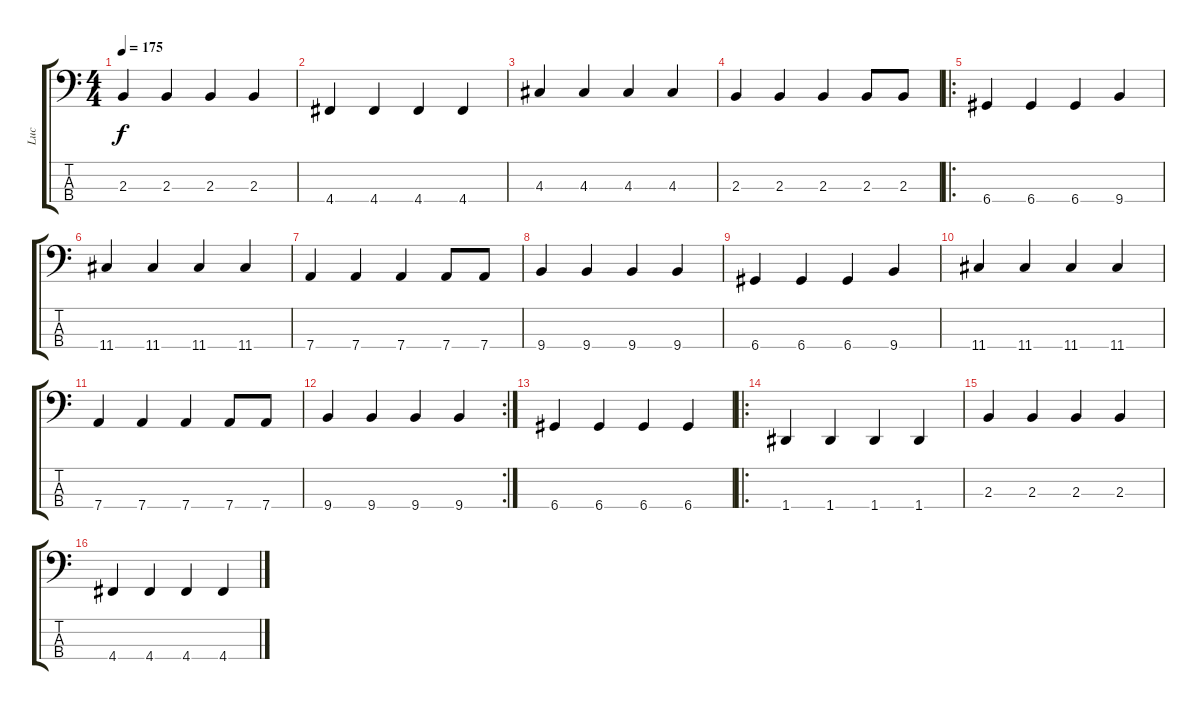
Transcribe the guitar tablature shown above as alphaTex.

\track ("Luc" "Luc") {instrument electricbassfinger}
\staff {score tabs}
\tuning (G2 D2 A1 D1) {hide}
\ts (4 4)
\tempo 175
\clef f4
\ks c
2.3.4{dy f} 2.3.4 2.3.4 2.3.4 |
4.4.4 4.4.4 4.4.4 4.4.4 |
4.3.4 4.3.4 4.3.4 4.3.4 |
2.3.4 2.3.4 2.3.4 2.3.8 2.3.8 |
\ro
6.4.4 6.4.4 6.4.4 9.4.4 |
11.4.4 11.4.4 11.4.4 11.4.4 |
7.4.4 7.4.4 7.4.4 7.4.8 7.4.8 |
9.4.4 9.4.4 9.4.4 9.4.4 |
6.4.4 6.4.4 6.4.4 9.4.4 |
11.4.4 11.4.4 11.4.4 11.4.4 |
7.4.4 7.4.4 7.4.4 7.4.8 7.4.8 |
\rc 2
9.4.4 9.4.4 9.4.4 9.4.4 |
6.4.4 6.4.4 6.4.4 6.4.4 |
\ro
1.4.4 1.4.4 1.4.4 1.4.4 |
2.3.4 2.3.4 2.3.4 2.3.4 |
4.4.4 4.4.4 4.4.4 4.4.4
